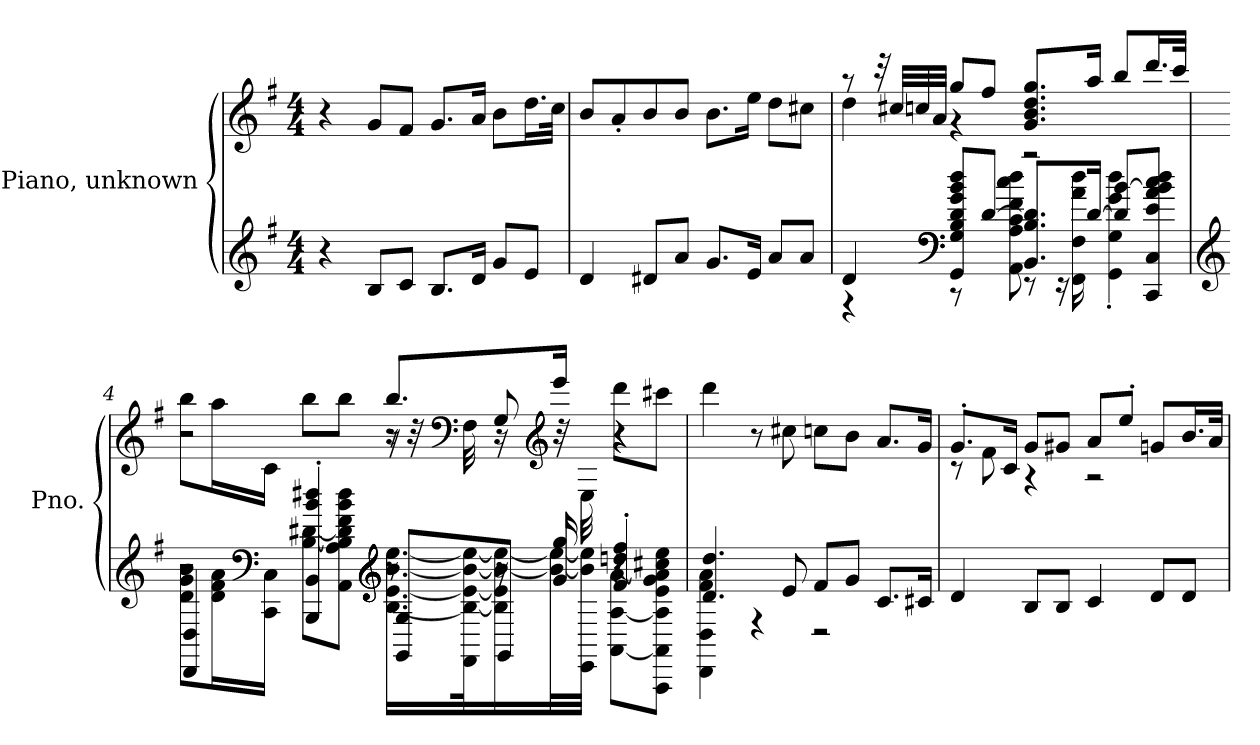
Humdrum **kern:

**kern	**kern
*part1	*part1
*staff2	*staff1
*I"Piano, unknown	*
*I'Pno.	*
*clefG2	*clefG2
*k[f#]	*k[f#]
*M4/4	*M4/4
*MM120	*MM120
=1	=1
4r	4r
8B/L	8g/L
8c/J	8f#/J
8.B/L	8.g/L
16d/Jk	16a/Jk
8g/L	8b\L
8e/J	16.dd\L
.	32cc\JJk
=2	=2
4d/	8b/L
.	8a'/
8d#X/L	8b/
8a/J	8b/J
8.g/L	8.b\L
16e/Jk	16ee\Jk
8a/L	8dd\L
8a/J	8cc#X\J
=3	=3
*^	*^
4d/	4r	8r	4dd\
.	.	32r	.
.	.	32cc#X/LLL	.
.	.	32ccn/	.
.	.	32a/JJJ	.
*clefF4	*	*	*
8GG/ 8G/ 8B/ 8d/ 8g/ 8b/ 8dd/L	8r	8gg/L	4r
[8d/J	8AA\ 8A\ 8c\ 8f#\ 8cc\ 8dd\	8ff#/J	.
8.BB/ 8.B/ 8.d/]L	8r	8.g/ 8.b/ 8.dd/ 8.gg/L	2r
.	16r	.	.
[16d/Jk	16FF#\ 16F#\ 16a\ 16dd\	16aa/Jk	.
8d/] [8b/L	4GG\' 4G\' 4g\' 4dd\'	8bb/L	.
8CC/ 8C/ 8e/ 8a/ 8b/] 8cc/ 8dd/J	.	16.ddd/L	.
.	.	32ccc/JJk	.
*v	*v	*	*
*	*v	*v
!!LO:LB:g=z
=4	=4
*clefG2	*
*^	*^
*	*^	*	*^
2r	8d\ 8g\ 8b\L	4DD/ 4D/	2r	8bb\L	2r
.	16d\ 16f#\ 16a\L	.	.	16aa\L	.
*clefF4	*	*	*	*	*
.	16CC\ 16C\JJ	.	.	16c\JJ	.
.	[8B\ [8d#X\L	4BBB/' 4BB/' 4b/' 4dd#X/'	.	8bb\L	.
.	8AA\ 8A\ 8B\] 8d#\] 8f#\ 8b\ 8dd#\J	.	.	8bb\J	.
*clefG2	*	*	*	*	*
8r	[16.B\ [16.e\ [16.b\ [16.ee\LL	8GG/ 8G/L	8.bb/L	16r	8r
.	.	.	.	32r	.
*	*	*	*clefF4	*	*
.	32FF#\ 32B\_ 32e\_ 32b\_ 32ee\_K	.	.	32F#\	.
16r	16B\] 16e\] 16b\_ 16ee\_	8GG/J	.	16r	8G/
*	*	*	*clefG2	*	*
16g/ 16gg/	32b\_ 32ee\_L	.	16eee/Jk	32r	.
.	32EE\ 32b\] 32ee\]JJJ	.	.	32E\	.
4f#/' 4ddn/' 4ff#/'	[8AA\ [8A\ [8a\L	4r	4r	8ddd\L	4r
.	8AAA\ 8AA\] 8A\] 8e\ 8g\ 8a\] 8cc#X\ 8ee\J	.	.	8ccc#X\J	.
*	*v	*v	*	*	*
*	*	*v	*v	*v
=5	=5	=5
4.d/ 4.dd/	4DD\ 4D\ 4f#\ 4a\	4ddd\
.	4r	8r
8e/	.	8cc#X\
8f#/L	2r	8ccn\L
8g/J	.	8b\J
8.c/L	.	8.a/L
16c#X/Jk	.	16g/Jk
*v	*v	*
!!LO:LB:g=z
=6	=6
*	*^
4d/	8.g'/L	8r
.	.	8f#\
.	16c/Jk	.
8B/L	8g/L	4r
8B/J	8g#X/J	.
4c/	8a/L	2r
.	8ee'/J	.
8d/L	8gn/L	.
8d/J	16.b/L	.
.	32a/JJk	.
*	*v	*v
=	=
*-	*-
